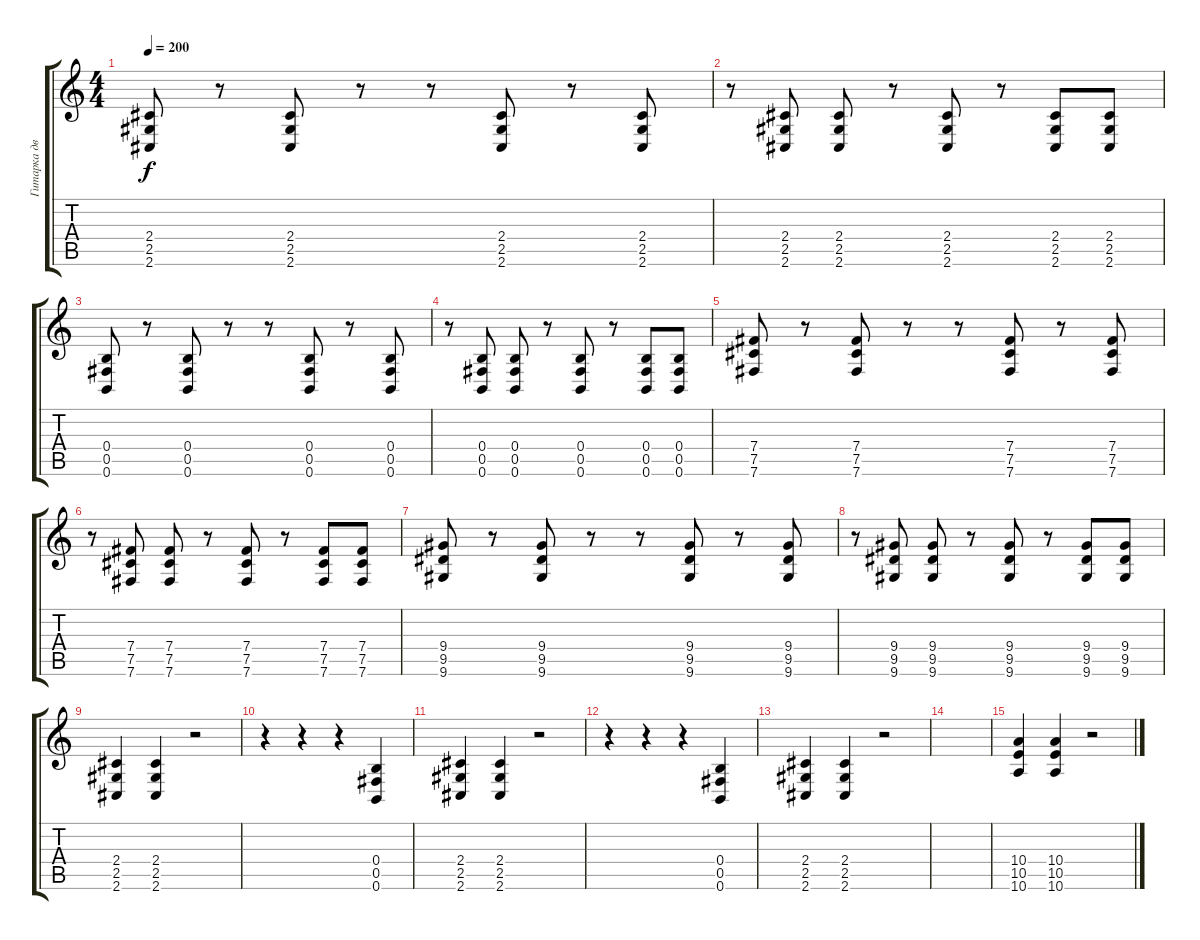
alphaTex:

\track ("Гитарка два" "Гитарка дв") {instrument distortionguitar}
\staff {score tabs}
\tuning (Db4 Ab3 E3 B2 Gb2 B1) {hide}
\ts (4 4)
\tempo 200
\clef g2
\ks c
(2.4 2.5 2.6).8{dy f} r.8 (2.4 2.5 2.6).8 r.8 r.8 (2.4 2.5 2.6).8 r.8 (2.4 2.5 2.6).8 |
r.8 (2.4 2.5 2.6).8 (2.4 2.5 2.6).8 r.8 (2.4 2.5 2.6).8 r.8 (2.4 2.5 2.6).8 (2.4 2.5 2.6).8 |
(0.4 0.5 0.6).8 r.8 (0.4 0.5 0.6).8 r.8 r.8 (0.4 0.5 0.6).8 r.8 (0.4 0.5 0.6).8 |
r.8 (0.4 0.5 0.6).8 (0.4 0.5 0.6).8 r.8 (0.4 0.5 0.6).8 r.8 (0.4 0.5 0.6).8 (0.4 0.5 0.6).8 |
(7.4 7.5 7.6).8 r.8 (7.4 7.5 7.6).8 r.8 r.8 (7.4 7.5 7.6).8 r.8 (7.4 7.5 7.6).8 |
r.8 (7.4 7.5 7.6).8 (7.4 7.5 7.6).8 r.8 (7.4 7.5 7.6).8 r.8 (7.4 7.5 7.6).8 (7.4 7.5 7.6).8 |
(9.4 9.5 9.6).8 r.8 (9.4 9.5 9.6).8 r.8 r.8 (9.4 9.5 9.6).8 r.8 (9.4 9.5 9.6).8 |
r.8 (9.4 9.5 9.6).8 (9.4 9.5 9.6).8 r.8 (9.4 9.5 9.6).8 r.8 (9.4 9.5 9.6).8 (9.4 9.5 9.6).8 |
(2.4 2.5 2.6).4 (2.4 2.5 2.6).4 r.2 |
r.4 r.4 r.4 (0.4 0.5 0.6).4 |
(2.4 2.5 2.6).4 (2.4 2.5 2.6).4 r.2 |
r.4 r.4 r.4 (0.4 0.5 0.6).4 |
(2.4 2.5 2.6).4 (2.4 2.5 2.6).4 r.2 |
|
(10.4 10.5 10.6).4 (10.4 10.5 10.6).4 r.2
